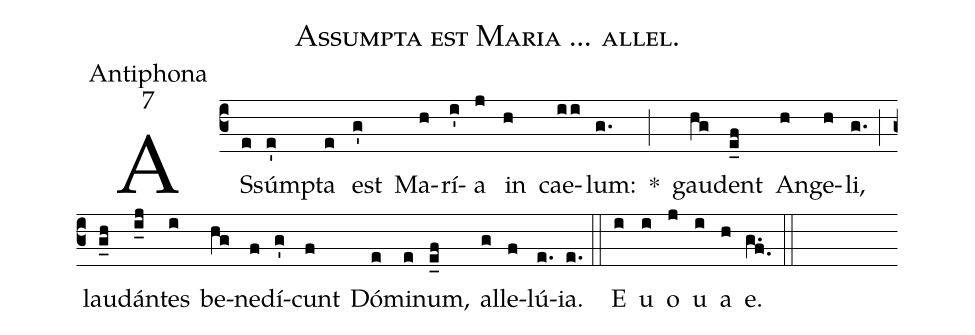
name:Assumpta est Maria ... allel.;
office-part:Antiphona;
mode:7;
%%
(c3) AS(e)súm(e')pta(e) est(g') Ma(h)rí(i')a(j) in(h) cae(ii)lum:(g.) *(;) gau(hg)dent(e_f) An(h)ge(h)li,(g.) (;) lau(g_h)dán(i_j)tes(i) be(hg)ne(f)dí(g')cunt(f) Dó(e)mi(e)num,(e_f) al(g)le(f)lú(e.)ia.(e.) (::) <eu>E(i) u(i) o(j) u(i) a(h) e.</eu>(g.f.) (::)
